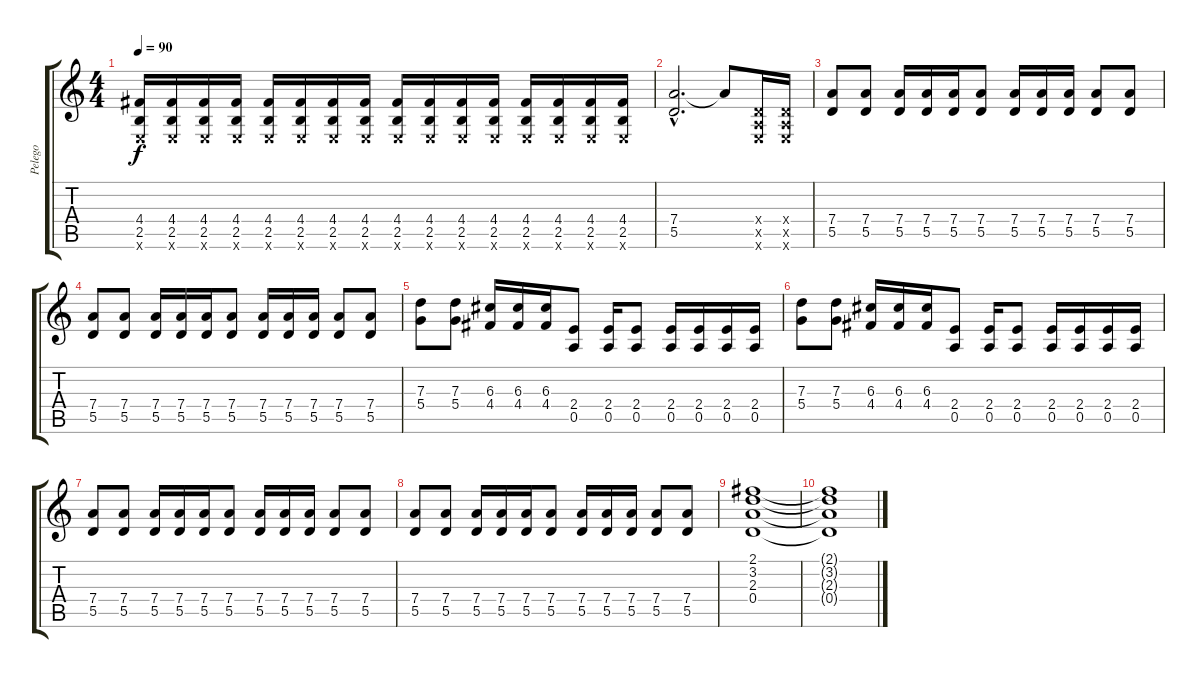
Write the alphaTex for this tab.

\track ("Pelego" "Pelego") {instrument distortionguitar}
\staff {score tabs}
\tuning (E4 B3 G3 D3 A2 E2) {hide}
\ts (4 4)
\tempo 90
\clef g2
\ks c
(4.4 2.5 0.6{x}).16{dy f} (4.4 2.5 0.6{x}).16 (4.4 2.5 0.6{x}).16 (4.4 2.5 0.6{x}).16 (4.4 2.5 0.6{x}).16 (4.4 2.5 0.6{x}).16 (4.4 2.5 0.6{x}).16 (4.4 2.5 0.6{x}).16 (4.4 2.5 0.6{x}).16 (4.4 2.5 0.6{x}).16 (4.4 2.5 0.6{x}).16 (4.4 2.5 0.6{x}).16 (4.4 2.5 0.6{x}).16 (4.4 2.5 0.6{x}).16 (4.4 2.5 0.6{x}).16 (4.4 2.5 0.6{x}).16 |
(7.4{hac} 5.5{hac}).2{d} 7.4{t}.8 (0.4{x} 0.5{x} 0.6{x}).16 (0.4{x} 0.5{x} 0.6{x}).16 |
(7.4 5.5).8 (7.4 5.5).8 (7.4 5.5).16 (7.4 5.5).16 (7.4 5.5).16 (7.4 5.5).8 (7.4 5.5).16 (7.4 5.5).16 (7.4 5.5).16 (7.4 5.5).8 (7.4 5.5).8 |
(7.4 5.5).8 (7.4 5.5).8 (7.4 5.5).16 (7.4 5.5).16 (7.4 5.5).16 (7.4 5.5).8 (7.4 5.5).16 (7.4 5.5).16 (7.4 5.5).16 (7.4 5.5).8 (7.4 5.5).8 |
(7.3 5.4).8 (7.3 5.4).8 (6.3 4.4).16 (6.3 4.4).16 (6.3 4.4).16 (2.4 0.5).8 (2.4 0.5).16 (2.4 0.5).8 (2.4 0.5).16 (2.4 0.5).16 (2.4 0.5).16 (2.4 0.5).16 |
(7.3 5.4).8 (7.3 5.4).8 (6.3 4.4).16 (6.3 4.4).16 (6.3 4.4).16 (2.4 0.5).8 (2.4 0.5).16 (2.4 0.5).8 (2.4 0.5).16 (2.4 0.5).16 (2.4 0.5).16 (2.4 0.5).16 |
(7.4 5.5).8 (7.4 5.5).8 (7.4 5.5).16 (7.4 5.5).16 (7.4 5.5).16 (7.4 5.5).8 (7.4 5.5).16 (7.4 5.5).16 (7.4 5.5).16 (7.4 5.5).8 (7.4 5.5).8 |
(7.4 5.5).8 (7.4 5.5).8 (7.4 5.5).16 (7.4 5.5).16 (7.4 5.5).16 (7.4 5.5).8 (7.4 5.5).16 (7.4 5.5).16 (7.4 5.5).16 (7.4 5.5).8 (7.4 5.5).8 |
(2.1 3.2 2.3 0.4).1 |
(2.1{t} 3.2{t} 2.3{t} 0.4{t}).1
